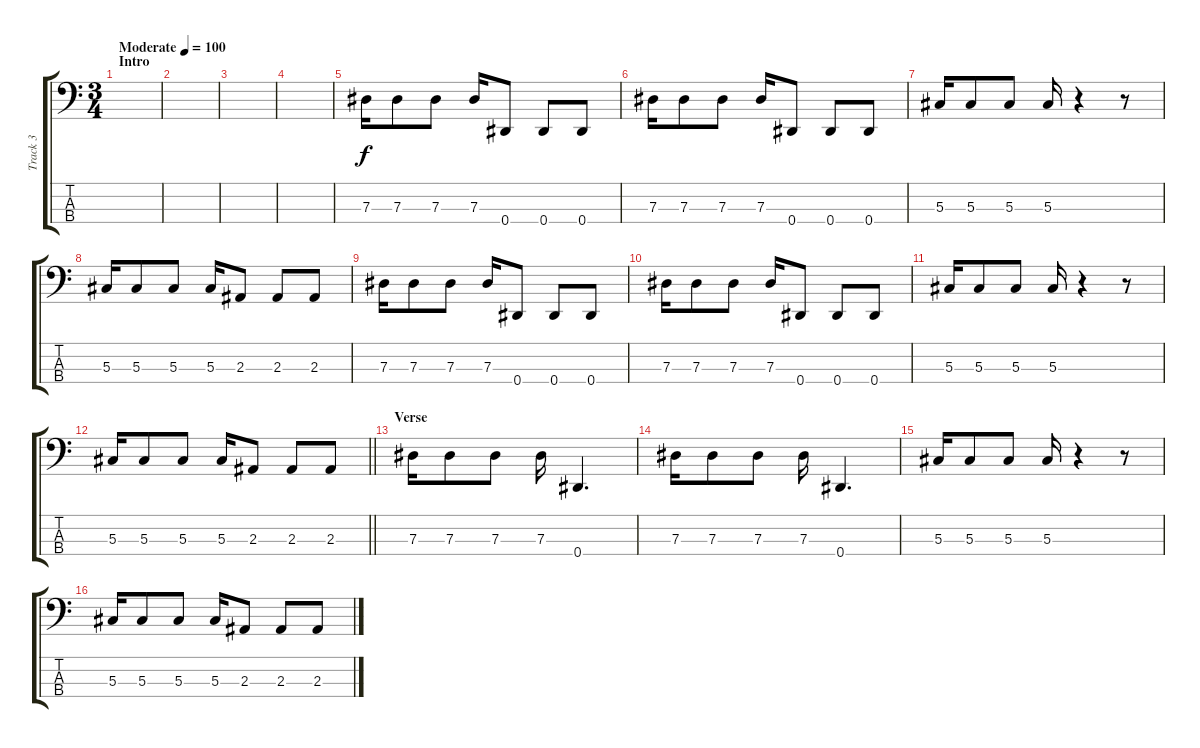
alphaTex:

\track ("Track 3" "Track 3") {instrument electricbassfinger}
\staff {score tabs}
\tuning (Gb2 Db2 Ab1 Eb1) {hide}
\ts (3 4)
\section ("" "Intro")
\tempo (100 "Moderate")
\clef f4
\ks c
|
|
|
|
7.3.16 7.3.8 7.3.8 7.3.16 0.4.8 0.4.8 0.4.8 |
7.3.16 7.3.8 7.3.8 7.3.16 0.4.8 0.4.8 0.4.8 |
5.3.16 5.3.8 5.3.8 5.3.16 r.4 r.8 |
5.3.16 5.3.8 5.3.8 5.3.16 2.3.8 2.3.8 2.3.8 |
7.3.16 7.3.8 7.3.8 7.3.16 0.4.8 0.4.8 0.4.8 |
7.3.16 7.3.8 7.3.8 7.3.16 0.4.8 0.4.8 0.4.8 |
5.3.16 5.3.8 5.3.8 5.3.16 r.4 r.8 |
\barLineRight lightlight
5.3.16 5.3.8 5.3.8 5.3.16 2.3.8 2.3.8 2.3.8 |
\section ("" "Verse")
7.3.16 7.3.8 7.3.8 7.3.16 0.4.4{d} |
7.3.16 7.3.8 7.3.8 7.3.16 0.4.4{d} |
5.3.16 5.3.8 5.3.8 5.3.16 r.4 r.8 |
5.3.16 5.3.8 5.3.8 5.3.16 2.3.8 2.3.8 2.3.8
